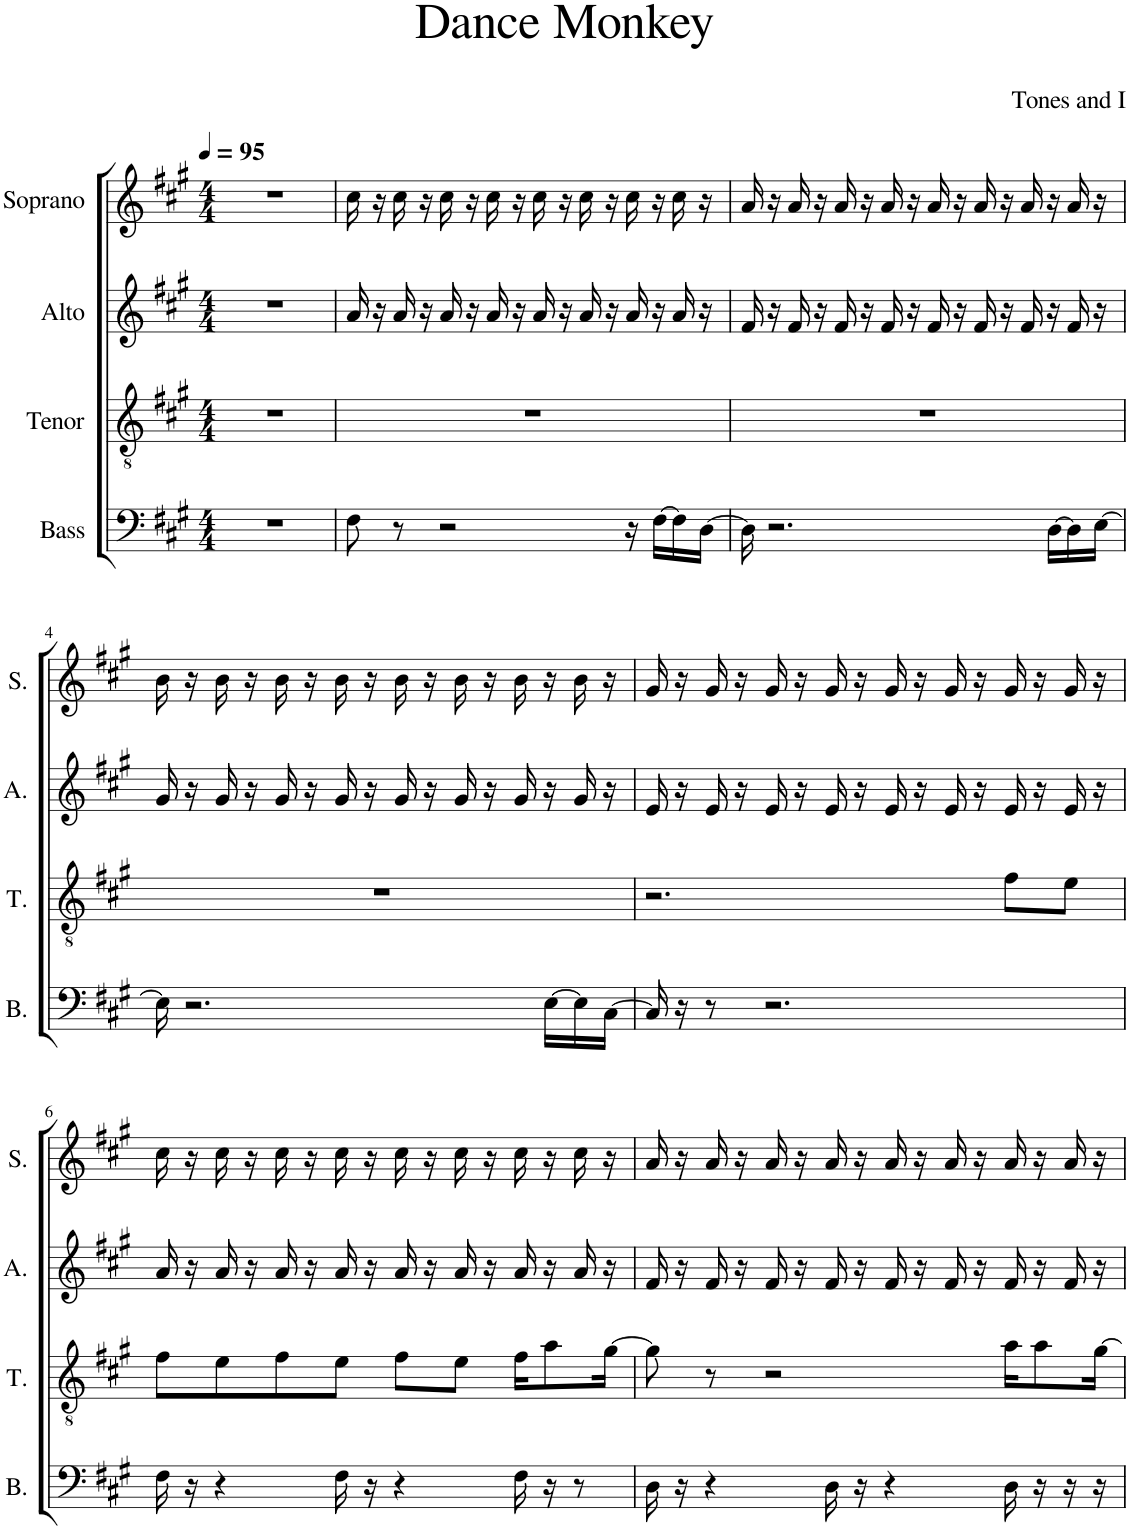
**kern	**kern	**kern	**kern
*part4	*part3	*part2	*part1
*staff4	*staff3	*staff2	*staff1
*I"Bass	*I"Tenor	*I"Alto	*I"Soprano
*I'B.	*I'T.	*I'A.	*I'S.
*clefF4	*clefGv2	*clefG2	*clefG2
*k[f#c#g#]	*k[f#c#g#]	*k[f#c#g#]	*k[f#c#g#]
*M4/4	*M4/4	*M4/4	*M4/4
*MM95	*MM95	*MM95	*MM95
=1	=1	=1	=1
1r	1r	1r	1r
=2	=2	=2	=2
8F#\	1r	16a/	16cc#\
.	.	16r	16r
8r	.	16a/	16cc#\
.	.	16r	16r
2r	.	16a/	16cc#\
.	.	16r	16r
.	.	16a/	16cc#\
.	.	16r	16r
.	.	16a/	16cc#\
.	.	16r	16r
.	.	16a/	16cc#\
.	.	16r	16r
16r	.	16a/	16cc#\
[16F#\LL	.	16r	16r
16F#\]	.	16a/	16cc#\
[16D\JJ	.	16r	16r
=3	=3	=3	=3
16D\]	1r	16f#/	16a/
2.r	.	16r	16r
.	.	16f#/	16a/
.	.	16r	16r
.	.	16f#/	16a/
.	.	16r	16r
.	.	16f#/	16a/
.	.	16r	16r
.	.	16f#/	16a/
.	.	16r	16r
.	.	16f#/	16a/
.	.	16r	16r
.	.	16f#/	16a/
[16D\LL	.	16r	16r
16D\]	.	16f#/	16a/
[16E\JJ	.	16r	16r
!!LO:LB:g=z
=4	=4	=4	=4
16E\]	1r	16g#/	16b\
2.r	.	16r	16r
.	.	16g#/	16b\
.	.	16r	16r
.	.	16g#/	16b\
.	.	16r	16r
.	.	16g#/	16b\
.	.	16r	16r
.	.	16g#/	16b\
.	.	16r	16r
.	.	16g#/	16b\
.	.	16r	16r
.	.	16g#/	16b\
[16E\LL	.	16r	16r
16E\]	.	16g#/	16b\
[16C#\JJ	.	16r	16r
=5	=5	=5	=5
16C#/]	2.r	16e/	16g#/
16r	.	16r	16r
8r	.	16e/	16g#/
.	.	16r	16r
2.r	.	16e/	16g#/
.	.	16r	16r
.	.	16e/	16g#/
.	.	16r	16r
.	.	16e/	16g#/
.	.	16r	16r
.	.	16e/	16g#/
.	.	16r	16r
.	8f#\L	16e/	16g#/
.	.	16r	16r
.	8e\J	16e/	16g#/
.	.	16r	16r
!!LO:LB:g=z
=6	=6	=6	=6
16F#\	8f#\L	16a/	16cc#\
16r	.	16r	16r
4r	8e\	16a/	16cc#\
.	.	16r	16r
.	8f#\	16a/	16cc#\
.	.	16r	16r
16F#\	8e\J	16a/	16cc#\
16r	.	16r	16r
4r	8f#\L	16a/	16cc#\
.	.	16r	16r
.	8e\J	16a/	16cc#\
.	.	16r	16r
16F#\	16f#\KL	16a/	16cc#\
16r	8a\	16r	16r
8r	.	16a/	16cc#\
.	[16g#\Jk	16r	16r
=7	=7	=7	=7
16D\	8g#\]	16f#/	16a/
16r	.	16r	16r
4r	8r	16f#/	16a/
.	.	16r	16r
.	2r	16f#/	16a/
.	.	16r	16r
16D\	.	16f#/	16a/
16r	.	16r	16r
4r	.	16f#/	16a/
.	.	16r	16r
.	.	16f#/	16a/
.	.	16r	16r
16D\	16a\KL	16f#/	16a/
16r	8a\	16r	16r
16r	.	16f#/	16a/
16r	[16g#\Jk	16r	16r
=	=	=	=
*-	*-	*-	*-
